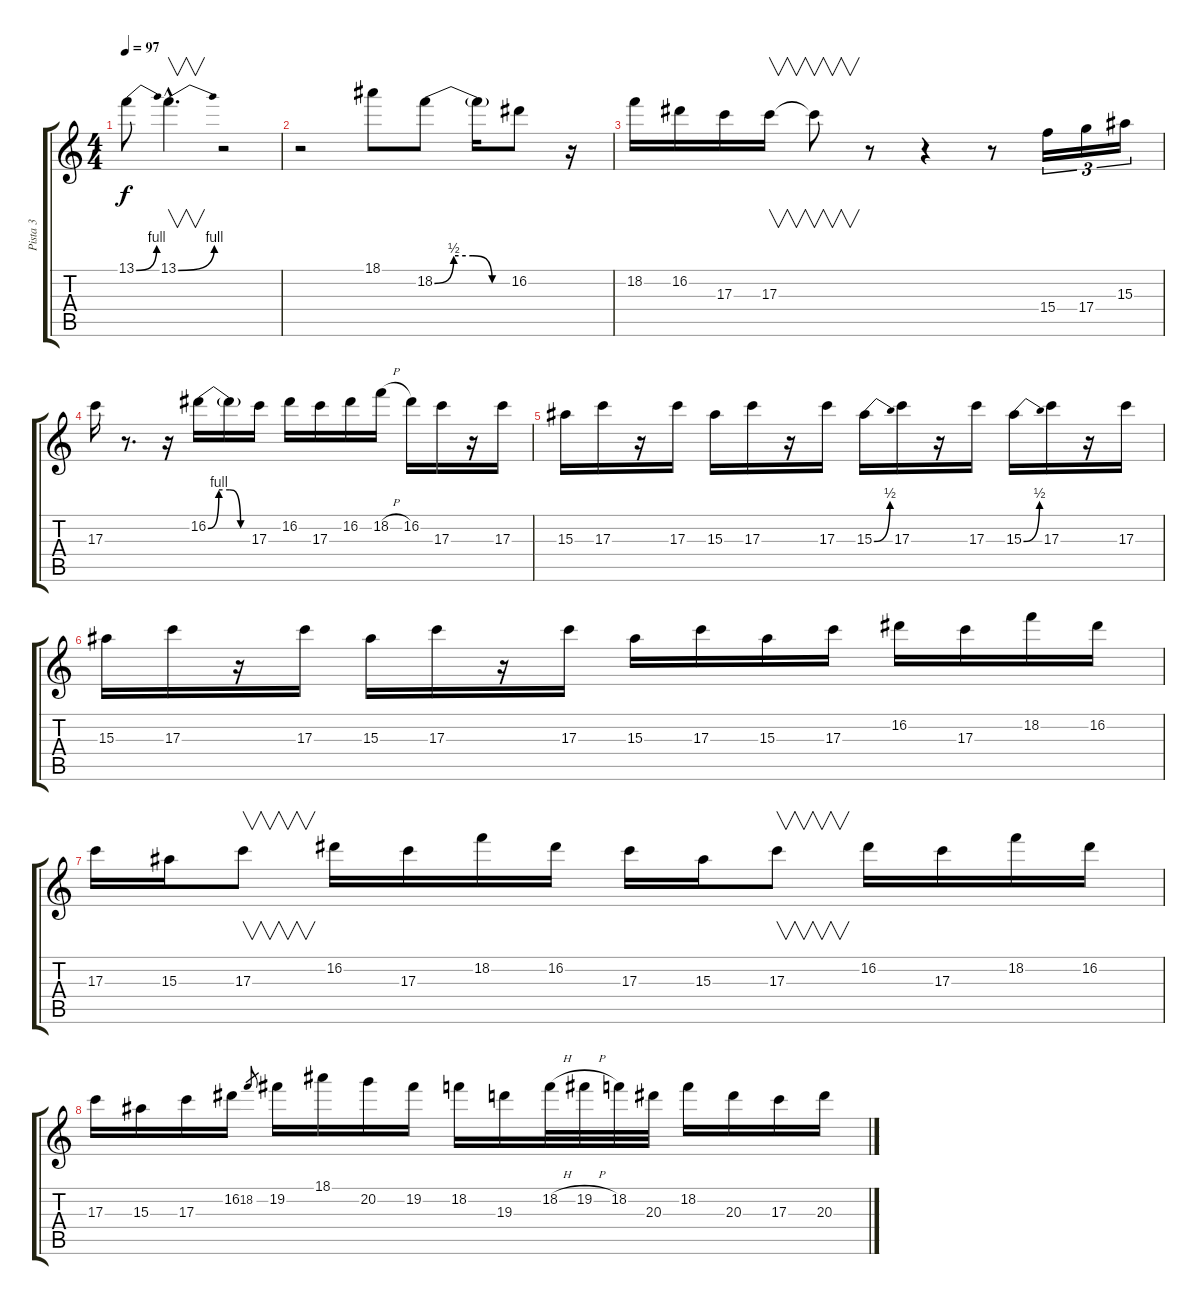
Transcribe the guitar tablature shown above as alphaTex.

\track ("Pista 3" "Pista 3") {instrument distortionguitar}
\staff {score tabs}
\tuning (E4 B3 G3 D3 A2 E2) {hide}
\ts (4 4)
\tempo 97
\clef g2
\ks c
13.1{be (bend 0 0 60 4)}.8{dy f} 13.1{be (bend 0 0 60 4) hac}.4{v d} r.2 |
r.2 18.1.8 18.2{be (custom 0 0 15 2 30 2 45 0 60 0)}.8 18.2{t}.16 16.2.8 r.16 |
18.2.16 16.2.16 17.3.16 17.3.16{v} 17.3{t}.8{v} r.8 r.4 r.8 15.4.16{tu (3 2)} 17.4.16{tu (3 2)} 15.3.16{tu (3 2)} |
17.3.16 r.8{d} r.16 16.2{be (custom 0 0 15 4 30 4 45 0 60 0)}.16 16.2{t}.16 17.3.16 16.2.16 17.3.16 16.2.16 18.2{h}.16 16.2.16 17.3.16 r.16 17.3.16 |
15.3.16 17.3.16 r.16 17.3.16 15.3.16 17.3.16 r.16 17.3.16 15.3{be (bend 0 0 60 2)}.16 17.3.16 r.16 17.3.16 15.3{be (bend 0 0 60 2)}.16 17.3.16 r.16 17.3.16 |
15.3.16 17.3.16 r.16 17.3.16 15.3.16 17.3.16 r.16 17.3.16 15.3.16 17.3.16 15.3.16 17.3.16 16.2.16 17.3.16 18.2.16 16.2.16 |
17.3.16 15.3.16 17.3.8{v} 16.2.16 17.3.16 18.2.16 16.2.16 17.3.16 15.3.16 17.3.8{v} 16.2.16 17.3.16 18.2.16 16.2.16 |
17.3.16 15.3.16 17.3.16 16.2.16 18.2.8{gr} 19.2.16 18.1.16 20.2.16 19.2.16 18.2.16 19.3.16 18.2{h}.32 19.2{h}.32 18.2.32 20.3.32 18.2.16 20.3.16 17.3.16 20.3.16
